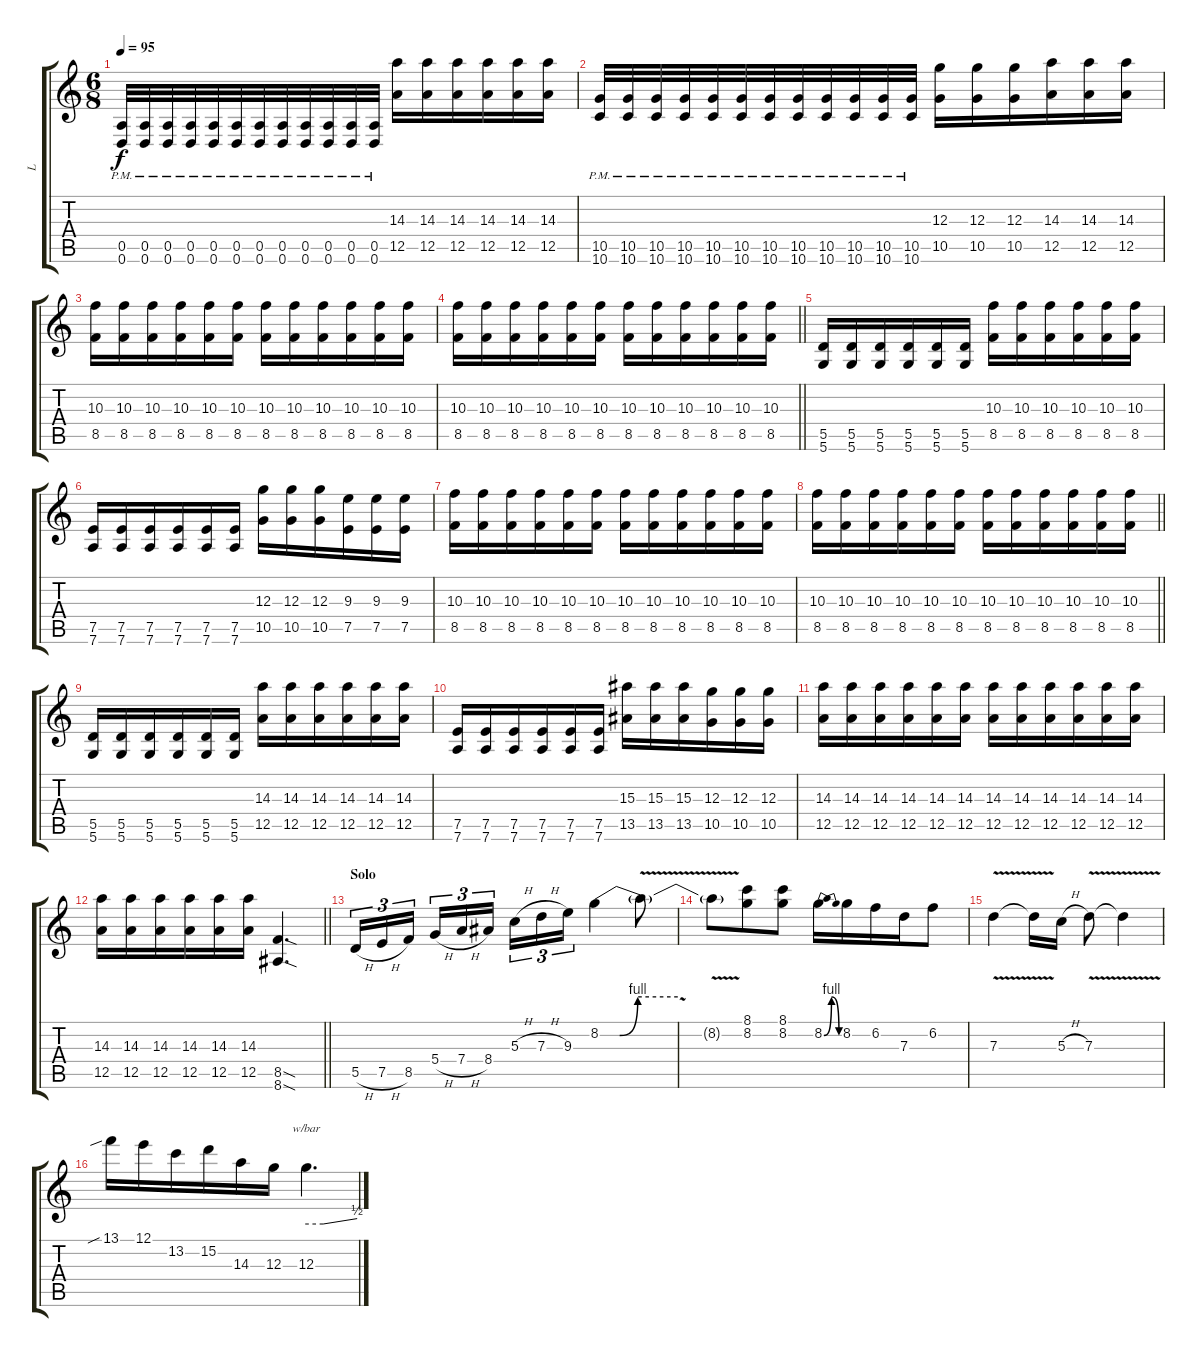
\track ("L" "L") {instrument distortionguitar}
\staff {score tabs}
\tuning (E4 B3 G3 D3 A2 D2) {hide}
\ts (6 8)
\tempo 95
\clef g2
\ks c
(0.5{pm} 0.6{pm}).32{dy f} (0.5{pm} 0.6{pm}).32 (0.5{pm} 0.6{pm}).32 (0.5{pm} 0.6{pm}).32 (0.5{pm} 0.6{pm}).32 (0.5{pm} 0.6{pm}).32 (0.5{pm} 0.6{pm}).32 (0.5{pm} 0.6{pm}).32 (0.5{pm} 0.6{pm}).32 (0.5{pm} 0.6{pm}).32 (0.5{pm} 0.6{pm}).32 (0.5{pm} 0.6{pm}).32 (14.3 12.5).16 (14.3 12.5).16 (14.3 12.5).16 (14.3 12.5).16 (14.3 12.5).16 (14.3 12.5).16 |
(10.5{pm} 10.6{pm}).32 (10.5{pm} 10.6{pm}).32 (10.5{pm} 10.6{pm}).32 (10.5{pm} 10.6{pm}).32 (10.5{pm} 10.6{pm}).32 (10.5{pm} 10.6{pm}).32 (10.5{pm} 10.6{pm}).32 (10.5{pm} 10.6{pm}).32 (10.5{pm} 10.6{pm}).32 (10.5{pm} 10.6{pm}).32 (10.5{pm} 10.6{pm}).32 (10.5{pm} 10.6{pm}).32 (12.3 10.5).16 (12.3 10.5).16 (12.3 10.5).16 (14.3 12.5).16 (14.3 12.5).16 (14.3 12.5).16 |
(10.3 8.5).16 (10.3 8.5).16 (10.3 8.5).16 (10.3 8.5).16 (10.3 8.5).16 (10.3 8.5).16 (10.3 8.5).16 (10.3 8.5).16 (10.3 8.5).16 (10.3 8.5).16 (10.3 8.5).16 (10.3 8.5).16 |
\barLineRight lightlight
(10.3 8.5).16 (10.3 8.5).16 (10.3 8.5).16 (10.3 8.5).16 (10.3 8.5).16 (10.3 8.5).16 (10.3 8.5).16 (10.3 8.5).16 (10.3 8.5).16 (10.3 8.5).16 (10.3 8.5).16 (10.3 8.5).16 |
(5.5 5.6).16 (5.5 5.6).16 (5.5 5.6).16 (5.5 5.6).16 (5.5 5.6).16 (5.5 5.6).16 (10.3 8.5).16 (10.3 8.5).16 (10.3 8.5).16 (10.3 8.5).16 (10.3 8.5).16 (10.3 8.5).16 |
(7.5 7.6).16 (7.5 7.6).16 (7.5 7.6).16 (7.5 7.6).16 (7.5 7.6).16 (7.5 7.6).16 (12.3 10.5).16 (12.3 10.5).16 (12.3 10.5).16 (9.3 7.5).16 (9.3 7.5).16 (9.3 7.5).16 |
(10.3 8.5).16 (10.3 8.5).16 (10.3 8.5).16 (10.3 8.5).16 (10.3 8.5).16 (10.3 8.5).16 (10.3 8.5).16 (10.3 8.5).16 (10.3 8.5).16 (10.3 8.5).16 (10.3 8.5).16 (10.3 8.5).16 |
\barLineRight lightlight
(10.3 8.5).16 (10.3 8.5).16 (10.3 8.5).16 (10.3 8.5).16 (10.3 8.5).16 (10.3 8.5).16 (10.3 8.5).16 (10.3 8.5).16 (10.3 8.5).16 (10.3 8.5).16 (10.3 8.5).16 (10.3 8.5).16 |
(5.5 5.6).16 (5.5 5.6).16 (5.5 5.6).16 (5.5 5.6).16 (5.5 5.6).16 (5.5 5.6).16 (14.3 12.5).16 (14.3 12.5).16 (14.3 12.5).16 (14.3 12.5).16 (14.3 12.5).16 (14.3 12.5).16 |
(7.5 7.6).16 (7.5 7.6).16 (7.5 7.6).16 (7.5 7.6).16 (7.5 7.6).16 (7.5 7.6).16 (15.3 13.5).16 (15.3 13.5).16 (15.3 13.5).16 (12.3 10.5).16 (12.3 10.5).16 (12.3 10.5).16 |
(14.3 12.5).16{volume 4} (14.3 12.5).16 (14.3 12.5).16 (14.3 12.5).16 (14.3 12.5).16 (14.3 12.5).16 (14.3 12.5).16 (14.3 12.5).16 (14.3 12.5).16 (14.3 12.5).16 (14.3 12.5).16 (14.3 12.5).16 |
\barLineRight lightlight
(14.3 12.5).16 (14.3 12.5).16 (14.3 12.5).16 (14.3 12.5).16 (14.3 12.5).16 (14.3 12.5).16 (8.5{sod} 8.6{sod}).4{d volume 13} |
\section ("" "Solo")
5.5{h}.16{tu (3 2)} 7.5{h}.16{tu (3 2)} 8.5.16{tu (3 2) beam splitsecondary} 5.4{h}.16{tu (3 2)} 7.4{h}.16{tu (3 2)} 8.4.16{tu (3 2) beam splitsecondary} 5.3{h}.16{tu (3 2)} 7.3{h}.16{tu (3 2)} 9.3.16{tu (3 2)} 8.2{be (custom 0 0 15 0 29 4 60 4)}.4 8.2{v t}.8 |
8.2{t}.8 (8.1 8.2).8 (8.1 8.2).8 8.2{be (bendrelease 0 0 15 4 45 4 60 0)}.16 8.2.16 6.2.16 7.3.16 6.2.8 |
7.3{v}.4 7.3{t}.16 5.3{h}.16 7.3{v}.8 7.3{t}.4 |
13.1{sib}.16 12.1.16 13.2.16 15.2.16 14.3.16 12.3.16 12.3.4{d tbe (custom default 0 0 20 0 60 2)}
